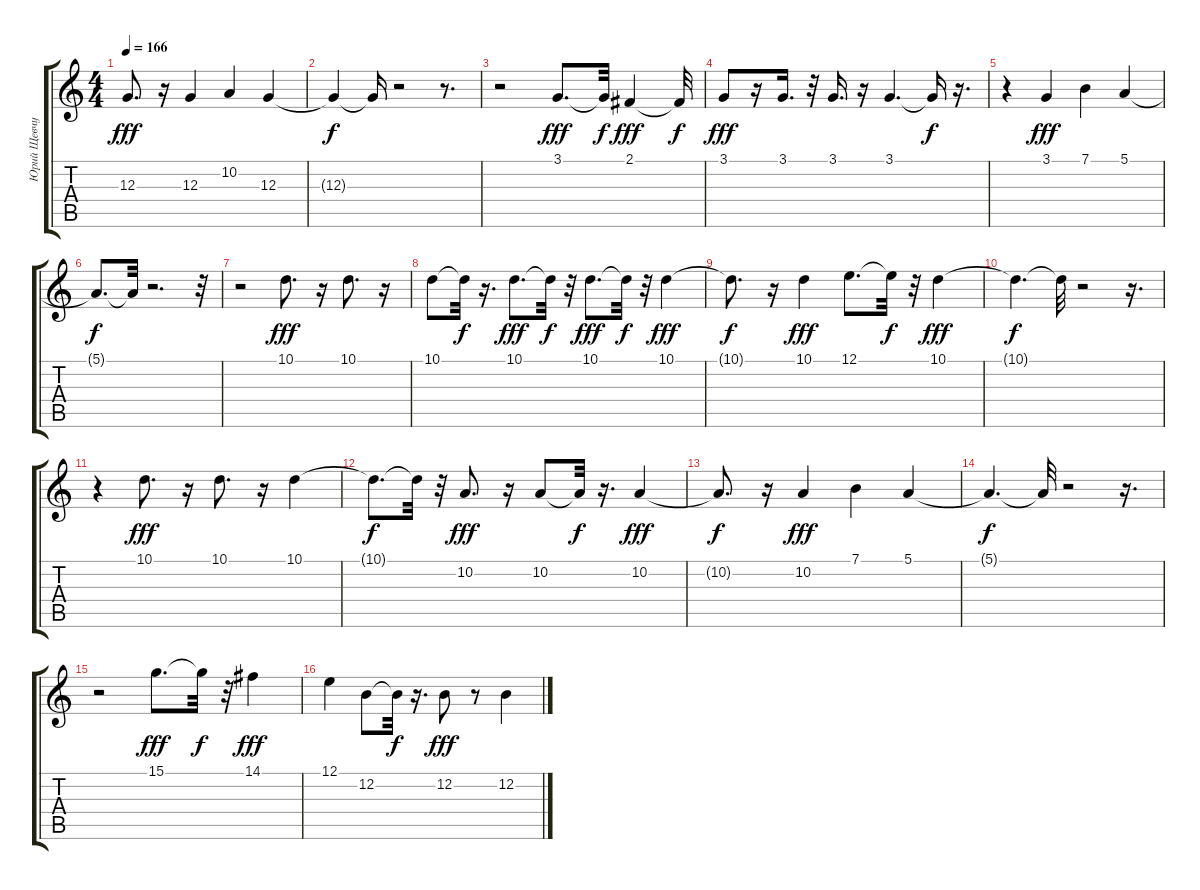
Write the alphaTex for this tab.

\track ("Юрий Щевчук" "Юрий Щевчу") {instrument clarinet}
\staff {score tabs}
\tuning (E4 B3 G3 D3 A2 E2) {hide}
\ts (4 4)
\tempo 166
\clef g2
\ks c
12.3.8{d dy fff} r.16 12.3.4 10.2.4 12.3.4 |
12.3{t}.4{dy f} 12.3{t}.16 r.2 r.8{d} |
r.2 3.1.8{d dy fff} 3.1{t}.32{dy f} 2.1.4{dy fff} 2.1{t}.32{dy f} |
3.1.8{dy fff} r.16 3.1.16{d} r.32 3.1.16{d} r.16 3.1.4{d} 3.1{t}.16{dy f} r.16{d} |
r.4 3.1.4{dy fff} 7.1.4 5.1.4 |
5.1{t}.8{d dy f} 5.1{t}.32 r.2{d} r.32 |
r.2 10.1.8{d dy fff} r.16 10.1.8{d} r.16 |
10.1.8 10.1{t}.32{dy f} r.16{d} 10.1.8{d dy fff} 10.1{t}.32{dy f} r.32 10.1.8{d dy fff} 10.1{t}.32{dy f} r.32 10.1.4{dy fff} |
10.1{t}.8{d dy f} r.16 10.1.4{dy fff} 12.1.8{d} 12.1{t}.32{dy f} r.32 10.1.4{dy fff} |
10.1{t}.4{d dy f} 10.1{t}.32 r.2 r.16{d} |
r.4 10.1.8{d dy fff} r.16 10.1.8{d} r.16 10.1.4 |
10.1{t}.8{d dy f} 10.1{t}.32 r.32 10.2.8{d dy fff} r.16 10.2.8 10.2{t}.32{dy f} r.16{d} 10.2.4{dy fff} |
10.2{t}.8{d dy f} r.16 10.2.4{dy fff} 7.1.4 5.1.4 |
5.1{t}.4{d dy f} 5.1{t}.32 r.2 r.16{d} |
r.2 15.1.8{d dy fff} 15.1{t}.32{dy f} r.32 14.1.4{dy fff} |
12.1.4 12.2.8 12.2{t}.32{dy f} r.16{d} 12.2.8{dy fff} r.8 12.2.4
